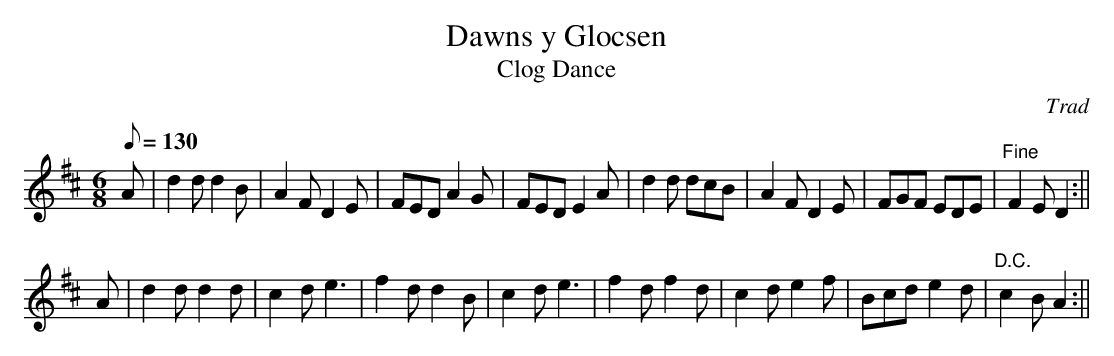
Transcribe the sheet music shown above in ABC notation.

X:1
T:Dawns y Glocsen
T:Clog Dance
M:6/8
L:1/8
Q:130
C:Trad
K:D
A|d2dd2B|A2FD2E|FEDA2G|FEDE2A|d2d dcB|A2FD2E|FGF EDE|"Fine"F2ED2:||
A|d2dd2d|c2de3|f2dd2B|c2de3|f2df2d|c2de2f|Bcde2d|"D.C."c2BA2:||
